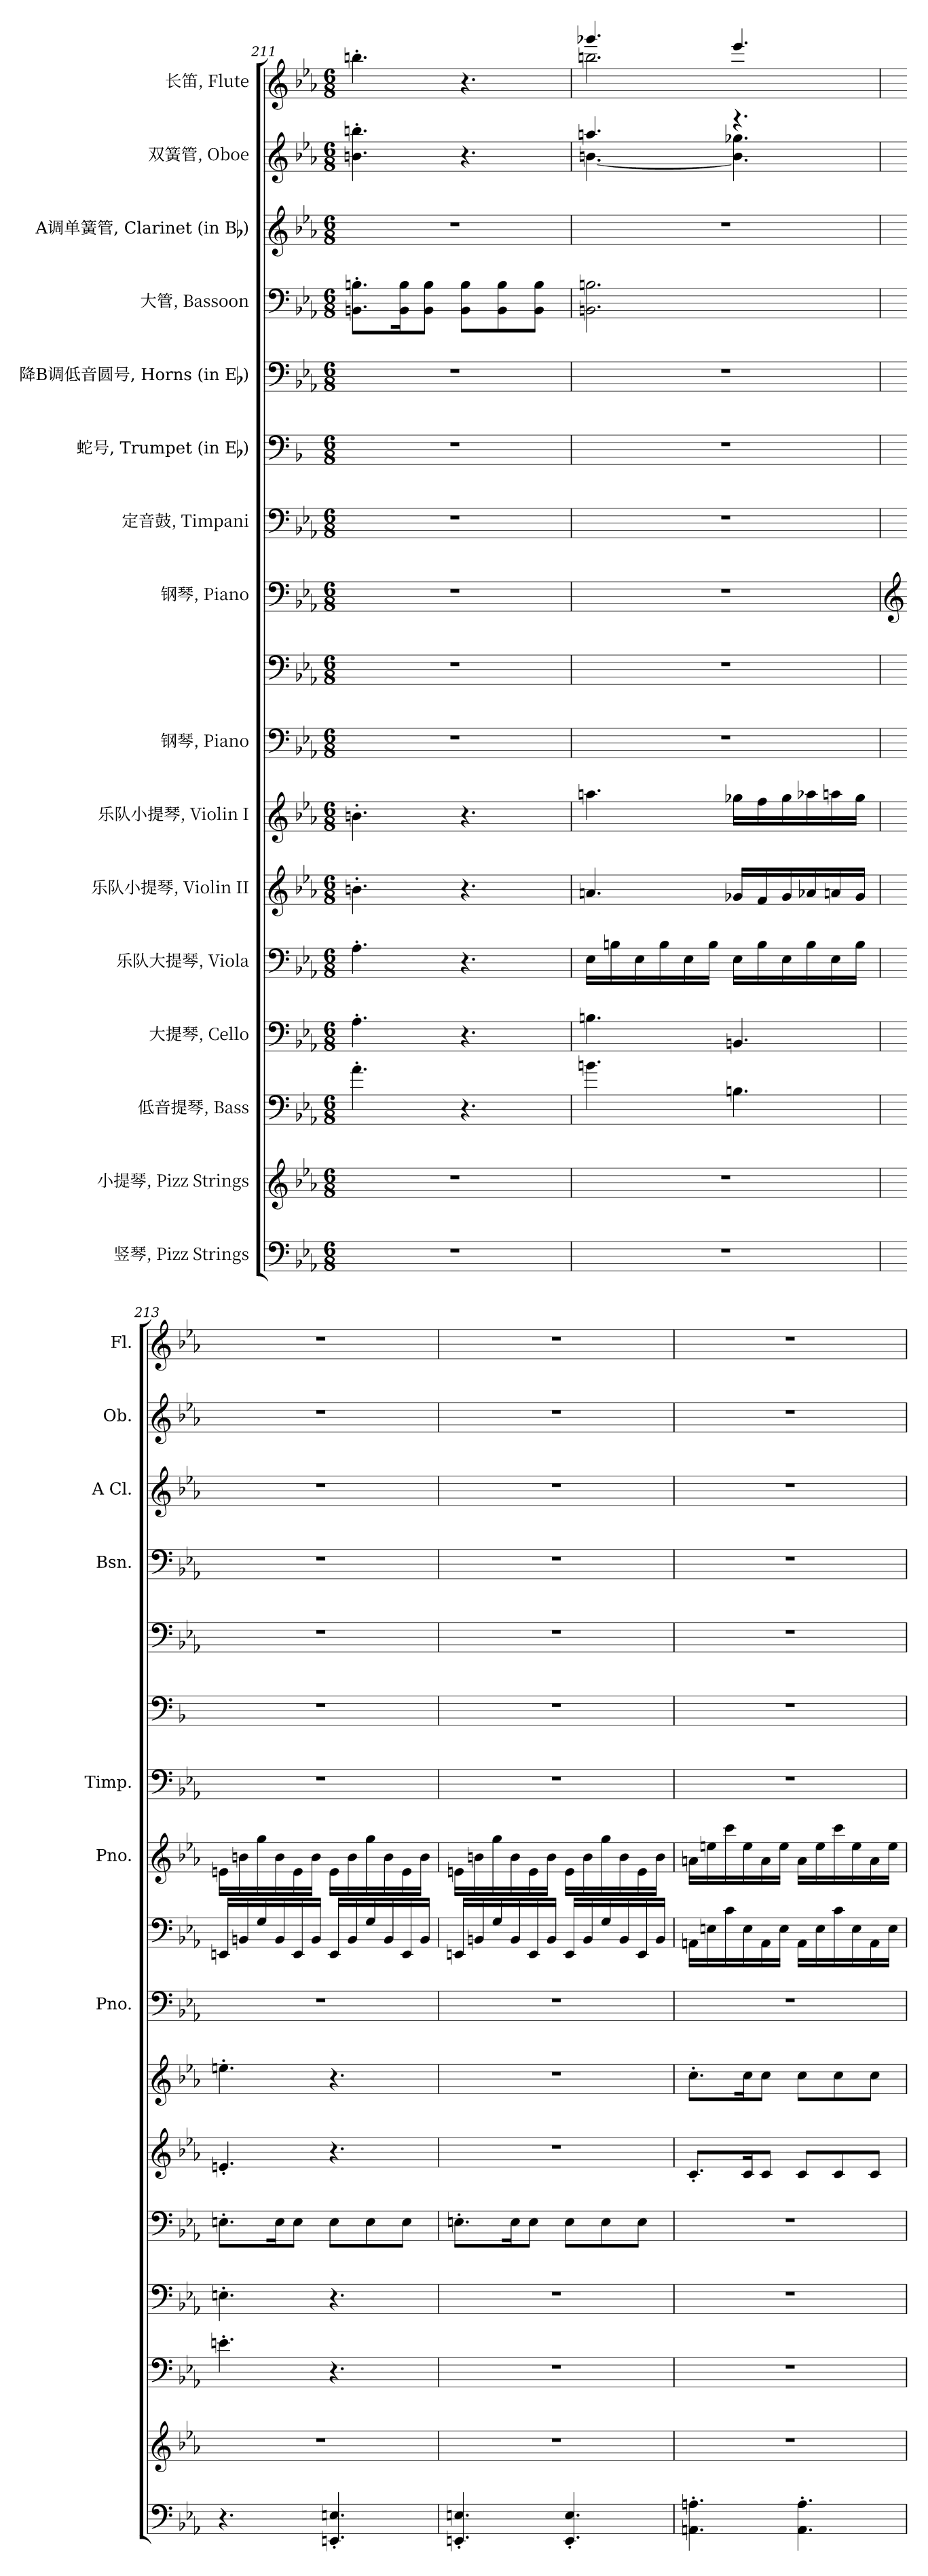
**kern	**kern	**kern	**kern	**kern	**kern	**kern	**kern	**kern	**kern	**kern	**kern	**kern	**kern	**kern	**kern	**kern
*part16	*part15	*part14	*part13	*part12	*part11	*part10	*part9	*part9	*part8	*part7	*part6	*part5	*part4	*part3	*part2	*part1
*staff17	*staff16	*staff15	*staff14	*staff13	*staff12	*staff11	*staff10	*staff9	*staff8	*staff7	*staff6	*staff5	*staff4	*staff3	*staff2	*staff1
*I"竖琴, Pizz Strings	*I"小提琴, Pizz Strings	*I"低音提琴, Bass	*I"大提琴, Cello	*I"乐队大提琴, Viola	*I"乐队小提琴, Violin II	*I"乐队小提琴, Violin I	*I"钢琴, Piano	*	*I"钢琴, Piano	*I"定音鼓, Timpani	*I"蛇号, Trumpet (in Eb)	*I"降B调低音圆号, Horns (in Eb)	*I"大管, Bassoon	*I"A调单簧管, Clarinet (in Bb)	*I"双簧管, Oboe	*I"长笛, Flute
*	*	*	*	*	*	*	*I'Pno.	*	*I'Pno.	*I'Timp.	*	*	*I'Bsn.	*I'A Cl.	*I'Ob.	*I'Fl.
*clefF4	*clefG2	*clefF4	*clefF4	*clefF4	*clefG2	*clefG2	*clefF4	*clefF4	*clefF4	*clefF4	*clefF4	*clefF4	*clefF4	*clefG2	*clefG2	*clefG2
*	*	*ITrd7c12	*	*	*	*	*	*	*	*	*ITrd1c2	*ITrd1c2	*	*ITrd2c3	*	*
*k[b-e-a-]	*k[b-e-a-]	*k[b-e-a-]	*k[b-e-a-]	*k[b-e-a-]	*k[b-e-a-]	*k[b-e-a-]	*k[b-e-a-]	*k[b-e-a-]	*k[b-e-a-]	*k[b-e-a-]	*k[b-e-a-]	*k[b-e-a-d-g-]	*k[b-e-a-]	*k[]	*k[b-e-a-]	*k[b-e-a-]
*M6/8	*M6/8	*M6/8	*M6/8	*M6/8	*M6/8	*M6/8	*M6/8	*M6/8	*M6/8	*M6/8	*M6/8	*M6/8	*M6/8	*M6/8	*M6/8	*M6/8
=211	=211	=211	=211	=211	=211	=211	=211	=211	=211	=211	=211	=211	=211	=211	=211	=211
2.r	2.r	4.A-'\	4.A-'\	4.A-'\	4.bn'\	4.bn'\	2.r	2.r	2.r	2.r	2.r	2.r	8.BBn\' 8.Bn\'L	2.r	4.bn\' 4.bbn\'	4.bbn'\
.	.	.	.	.	.	.	.	.	.	.	.	.	16BB\ 16B\K	.	.	.
.	.	.	.	.	.	.	.	.	.	.	.	.	8BB\ 8B\J	.	.	.
.	.	4.r	4.r	4.r	4.r	4.r	.	.	.	.	.	.	8BB\ 8B\L	.	4.r	4.r
.	.	.	.	.	.	.	.	.	.	.	.	.	8BB\ 8B\	.	.	.
.	.	.	.	.	.	.	.	.	.	.	.	.	8BB\ 8B\J	.	.	.
=212	=212	=212	=212	=212	=212	=212	=212	=212	=212	=212	=212	=212	=212	=212	=212	=212
*	*	*	*	*	*	*	*	*	*	*	*	*	*	*	*^	*^
2.r	2.r	4.Bn\	4.Bn\	16E-\LL	4.an/	4.aan\	2.r	2.r	2.r	2.r	2.r	2.r	2.BBn\ 2.Bn\	2.r	4.aan/	[4.bn\	4.ggg-X/	2.bbn\
.	.	.	.	16Bn\	.	.	.	.	.	.	.	.	.	.	.	.	.	.
.	.	.	.	16E-\	.	.	.	.	.	.	.	.	.	.	.	.	.	.
.	.	.	.	16B\	.	.	.	.	.	.	.	.	.	.	.	.	.	.
.	.	.	.	16E-\	.	.	.	.	.	.	.	.	.	.	.	.	.	.
.	.	.	.	16B\JJ	.	.	.	.	.	.	.	.	.	.	.	.	.	.
.	.	4.BBn\	4.BBn/	16E-\LL	16g-X/LL	16gg-X\LL	.	.	.	.	.	.	.	.	4.r	4.b\] 4.gg-X\	4.eee-/	.
.	.	.	.	16B\	16f/	16ff\	.	.	.	.	.	.	.	.	.	.	.	.
.	.	.	.	16E-\	16g-/	16gg-\	.	.	.	.	.	.	.	.	.	.	.	.
.	.	.	.	16B\	16a-X/	16aa-X\	.	.	.	.	.	.	.	.	.	.	.	.
.	.	.	.	16E-\	16an/	16aan\	.	.	.	.	.	.	.	.	.	.	.	.
.	.	.	.	16B\JJ	16g-/JJ	16gg-\JJ	.	.	.	.	.	.	.	.	.	.	.	.
*	*	*	*	*	*	*	*	*	*	*	*	*	*	*	*v	*v	*	*
*	*	*	*	*	*	*	*	*	*	*	*	*	*	*	*	*v	*v
!!LO:PB:g=z
=213	=213	=213	=213	=213	=213	=213	=213	=213	=213	=213	=213	=213	=213	=213	=213	=213
*	*	*	*	*	*	*	*	*	*clefG2	*	*	*	*	*	*	*
4.r	2.r	4.En'\	4.En'\	8.En'\L	4.en'/	4.een'\	2.r	16EEn/LL	16en\LL	2.r	2.r	2.r	2.r	2.r	2.r	2.r
.	.	.	.	.	.	.	.	16BBn/	16bn\	.	.	.	.	.	.	.
.	.	.	.	.	.	.	.	16G/	16gg\	.	.	.	.	.	.	.
.	.	.	.	16E\K	.	.	.	16BB/	16b\	.	.	.	.	.	.	.
.	.	.	.	8E\J	.	.	.	16EE/	16e\	.	.	.	.	.	.	.
.	.	.	.	.	.	.	.	16BB/JJ	16b\JJ	.	.	.	.	.	.	.
4.EEn/' 4.En/'	.	4.r	4.r	8E\L	4.r	4.r	.	16EE/LL	16e\LL	.	.	.	.	.	.	.
.	.	.	.	.	.	.	.	16BB/	16b\	.	.	.	.	.	.	.
.	.	.	.	8E\	.	.	.	16G/	16gg\	.	.	.	.	.	.	.
.	.	.	.	.	.	.	.	16BB/	16b\	.	.	.	.	.	.	.
.	.	.	.	8E\J	.	.	.	16EE/	16e\	.	.	.	.	.	.	.
.	.	.	.	.	.	.	.	16BB/JJ	16b\JJ	.	.	.	.	.	.	.
=214	=214	=214	=214	=214	=214	=214	=214	=214	=214	=214	=214	=214	=214	=214	=214	=214
4.EEn/' 4.En/'	2.r	2.r	2.r	8.En'\L	2.r	2.r	2.r	16EEn/LL	16en\LL	2.r	2.r	2.r	2.r	2.r	2.r	2.r
.	.	.	.	.	.	.	.	16BBn/	16bn\	.	.	.	.	.	.	.
.	.	.	.	.	.	.	.	16G/	16gg\	.	.	.	.	.	.	.
.	.	.	.	16E\K	.	.	.	16BB/	16b\	.	.	.	.	.	.	.
.	.	.	.	8E\J	.	.	.	16EE/	16e\	.	.	.	.	.	.	.
.	.	.	.	.	.	.	.	16BB/JJ	16b\JJ	.	.	.	.	.	.	.
4.EE/' 4.E/'	.	.	.	8E\L	.	.	.	16EE/LL	16e\LL	.	.	.	.	.	.	.
.	.	.	.	.	.	.	.	16BB/	16b\	.	.	.	.	.	.	.
.	.	.	.	8E\	.	.	.	16G/	16gg\	.	.	.	.	.	.	.
.	.	.	.	.	.	.	.	16BB/	16b\	.	.	.	.	.	.	.
.	.	.	.	8E\J	.	.	.	16EE/	16e\	.	.	.	.	.	.	.
.	.	.	.	.	.	.	.	16BB/JJ	16b\JJ	.	.	.	.	.	.	.
=215	=215	=215	=215	=215	=215	=215	=215	=215	=215	=215	=215	=215	=215	=215	=215	=215
4.AAn\' 4.An\'	2.r	2.r	2.r	2.r	8.c'/L	8.cc'\L	2.r	16AAn\LL	16an\LL	2.r	2.r	2.r	2.r	2.r	2.r	2.r
.	.	.	.	.	.	.	.	16En\	16een\	.	.	.	.	.	.	.
.	.	.	.	.	.	.	.	16c\	16ccc\	.	.	.	.	.	.	.
.	.	.	.	.	16c/K	16cc\K	.	16E\	16ee\	.	.	.	.	.	.	.
.	.	.	.	.	8c/J	8cc\J	.	16AA\	16a\	.	.	.	.	.	.	.
.	.	.	.	.	.	.	.	16E\JJ	16ee\JJ	.	.	.	.	.	.	.
4.AA\' 4.A\'	.	.	.	.	8c/L	8cc\L	.	16AA\LL	16a\LL	.	.	.	.	.	.	.
.	.	.	.	.	.	.	.	16E\	16ee\	.	.	.	.	.	.	.
.	.	.	.	.	8c/	8cc\	.	16c\	16ccc\	.	.	.	.	.	.	.
.	.	.	.	.	.	.	.	16E\	16ee\	.	.	.	.	.	.	.
.	.	.	.	.	8c/J	8cc\J	.	16AA\	16a\	.	.	.	.	.	.	.
.	.	.	.	.	.	.	.	16E\JJ	16ee\JJ	.	.	.	.	.	.	.
=	=	=	=	=	=	=	=	=	=	=	=	=	=	=	=	=
*-	*-	*-	*-	*-	*-	*-	*-	*-	*-	*-	*-	*-	*-	*-	*-	*-
